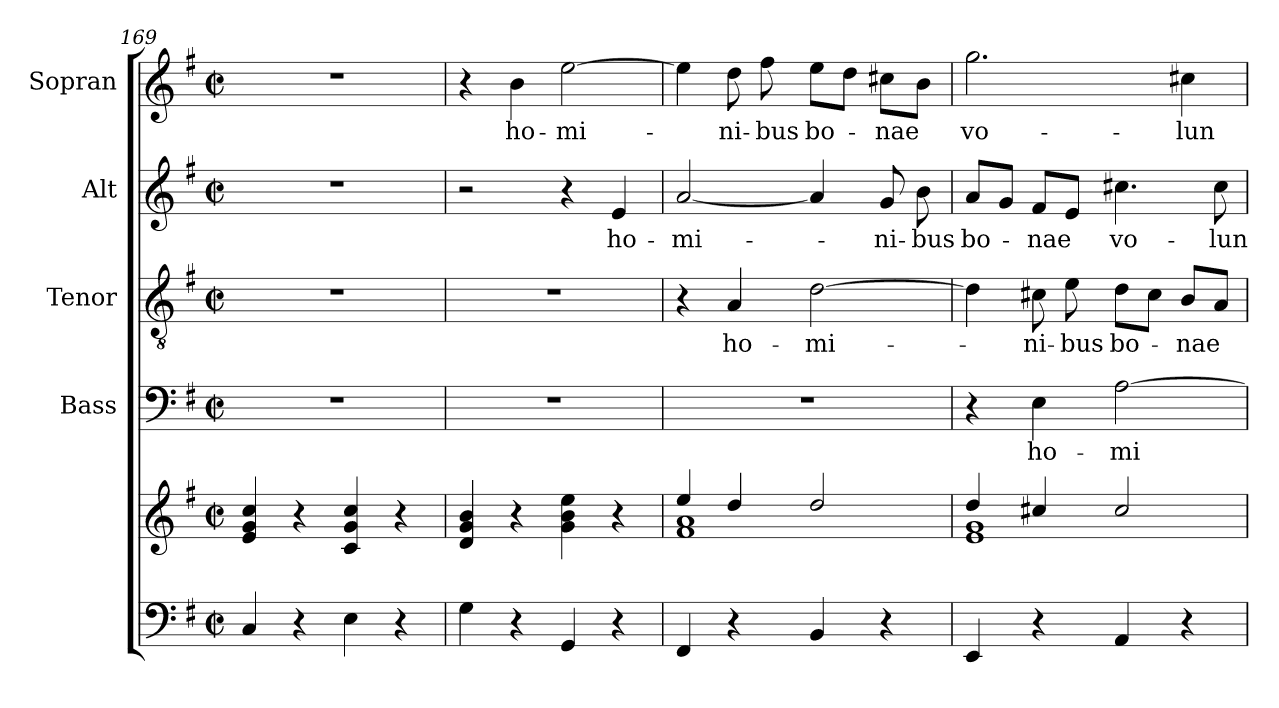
**kern	**kern	**kern	**text	**kern	**text	**kern	**text	**kern	**text
*part5	*part5	*part4	*part4	*part3	*part3	*part2	*part2	*part1	*part1
*staff6	*staff5	*staff4	*staff4	*staff3	*staff3	*staff2	*staff2	*staff1	*staff1
*	*	*I"Bass	*	*I"Tenor	*	*I"Alt	*	*I"Sopran	*
*	*	*I'B.	*	*I'T.	*	*I'A.	*	*I'S.	*
*clefF4	*clefG2	*clefF4	*	*clefGv2	*	*clefG2	*	*clefG2	*
*k[f#]	*k[f#]	*k[f#]	*	*k[f#]	*	*k[f#]	*	*k[f#]	*
*G:	*G:	*G:	*	*G:	*	*G:	*	*G:	*
*M2/2	*M2/2	*M2/2	*	*M2/2	*	*M2/2	*	*M2/2	*
*met(c|)	*met(c|)	*met(c|)	*	*met(c|)	*	*met(c|)	*	*met(c|)	*
=169	=169	=169	=169	=169	=169	=169	=169	=169	=169
4C/	4e/ 4g/ 4cc/	1r	.	1r	.	1r	.	1r	.
4r	4r	.	.	.	.	.	.	.	.
4E\	4c/ 4g/ 4cc/	.	.	.	.	.	.	.	.
4r	4r	.	.	.	.	.	.	.	.
=170	=170	=170	=170	=170	=170	=170	=170	=170	=170
4G\	4d/ 4g/ 4b/	1r	.	1r	.	2r	.	4r	.
!	!	!	!	!	!	!	!	!	!LO:LY:b
4r	4r	.	.	.	.	.	.	4b\	ho-
!	!	!	!	!	!	!	!	!	!LO:LY:b
4GG/	4g\ 4b\ 4ee\	.	.	.	.	4r	.	[2ee\	-mi-
!	!	!	!	!	!	!	!LO:LY:b	!	!
4r	4r	.	.	.	.	4e/	ho-	.	.
=171	=171	=171	=171	=171	=171	=171	=171	=171	=171
*	*^	*	*	*	*	*	*	*	*
!	!	!	!	!	!	!	!	!LO:LY:b	!	!
4FF#/	4ee/	1f# 1a	1r	.	4r	.	[2a/	-mi-	4ee\]	.
!	!	!	!	!	!	!LO:LY:b	!	!	!	!LO:LY:b
4r	4dd/	.	.	.	4A/	ho-	.	.	8dd\	-ni-
!	!	!	!	!	!	!	!	!	!	!LO:LY:b
.	.	.	.	.	.	.	.	.	8ff#\	-bus
!	!	!	!	!	!	!LO:LY:b	!	!	!	!LO:LY:b
4BB/	2dd/	.	.	.	[2d\	-mi-	4a/]	.	8ee\L	bo-
.	.	.	.	.	.	.	.	.	8dd\J	.
!	!	!	!	!	!	!	!	!LO:LY:b	!	!LO:LY:b
4r	.	.	.	.	.	.	8g/	-ni-	8cc#X\L	-nae
!	!	!	!	!	!	!	!	!LO:LY:b	!	!
.	.	.	.	.	.	.	8b\	-bus	8b\J	.
!!LO:LB:g=z
=172	=172	=172	=172	=172	=172	=172	=172	=172	=172	=172
!	!	!	!	!	!	!	!	!LO:LY:b	!	!LO:LY:b
4EE/	4dd/	1e 1g	4r	.	4d\]	.	8a/L	bo-	2.gg\	vo-
.	.	.	.	.	.	.	8g/J	.	.	.
!	!	!	!	!LO:LY:b	!	!LO:LY:b	!	!LO:LY:b	!	!
4r	4cc#X/	.	4E\	ho-	8c#X\	-ni-	8f#/L	-nae	.	.
!	!	!	!	!	!	!LO:LY:b	!	!	!	!
.	.	.	.	.	8e\	-bus	8e/J	.	.	.
!	!	!	!	!LO:LY:b	!	!LO:LY:b	!	!LO:LY:b	!	!
4AA/	2cc#/	.	[2A\	-mi-	8d\L	bo-	4.cc#X\	vo-	.	.
.	.	.	.	.	8c#\J	.	.	.	.	.
!	!	!	!	!	!	!LO:LY:b	!	!	!	!LO:LY:b
4r	.	.	.	.	8B/L	-nae	.	.	4cc#X\	-lun-
!	!	!	!	!	!	!	!	!LO:LY:b	!	!
.	.	.	.	.	8A/J	.	8cc#\	-lun-	.	.
*	*v	*v	*	*	*	*	*	*	*	*
=	=	=	=	=	=	=	=	=	=
*-	*-	*-	*-	*-	*-	*-	*-	*-	*-
